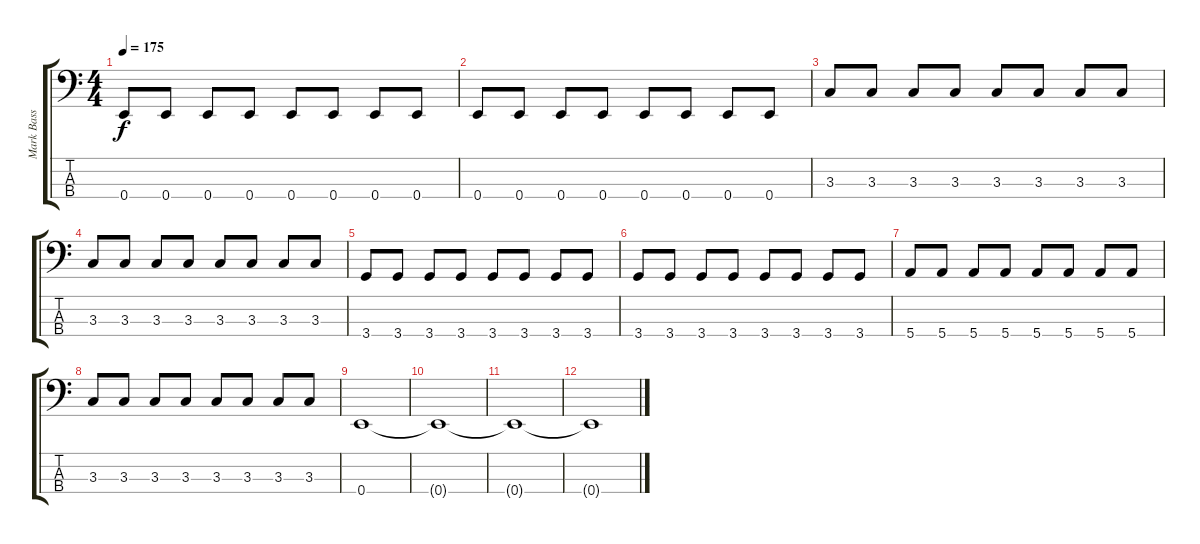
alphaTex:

\track ("Mark Bass" "Mark Bass") {instrument electricbasspick}
\staff {score tabs}
\tuning (G2 D2 A1 E1) {hide}
\ts (4 4)
\tempo 175
\clef f4
\ks c
0.4.8{dy f} 0.4.8 0.4.8 0.4.8 0.4.8 0.4.8 0.4.8 0.4.8 |
0.4.8 0.4.8 0.4.8 0.4.8 0.4.8 0.4.8 0.4.8 0.4.8 |
3.3.8 3.3.8 3.3.8 3.3.8 3.3.8 3.3.8 3.3.8 3.3.8 |
3.3.8 3.3.8 3.3.8 3.3.8 3.3.8 3.3.8 3.3.8 3.3.8 |
3.4.8 3.4.8 3.4.8 3.4.8 3.4.8 3.4.8 3.4.8 3.4.8 |
3.4.8 3.4.8 3.4.8 3.4.8 3.4.8 3.4.8 3.4.8 3.4.8 |
5.4.8 5.4.8 5.4.8 5.4.8 5.4.8 5.4.8 5.4.8 5.4.8 |
3.3.8 3.3.8 3.3.8 3.3.8 3.3.8 3.3.8 3.3.8 3.3.8 |
0.4.1 |
0.4{t}.1 |
0.4{t}.1{volume 0} |
0.4{t}.1
